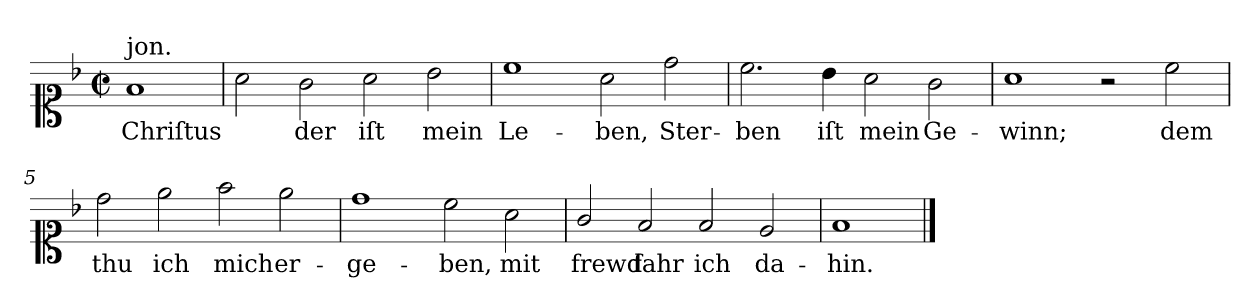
**kern	**text
*part1	*part1
*staff1	*staff1
*clefC1	*
*k[b-]	*
*F:ion	*
*M4/2	*
*met(c|)	*
=	=
!LO:TX:a:t=jon.	!
1f	Chriſtus
=1	=1
2a	.
2g	der
2a	iſt
2b-	mein
=2	=2
1cc	Le-
2a	-ben,
2dd	Ster-
=3	=3
2.cc	-ben
4b-	iſt
2a	mein
2g	Ge-
=4	=4
1a	-winn;
2r	.
2cc	dem
=5	=5
2dd	thu
2ee	ich
2ff	mich
2ee	er-
=6	=6
1dd	-ge-
2cc	-ben,
2a	mit
=7	=7
2g/	frewd
2f	fahr
2f	ich
2e	da-
=8	=8
1f/	-hin.
==	==
*-	*-
